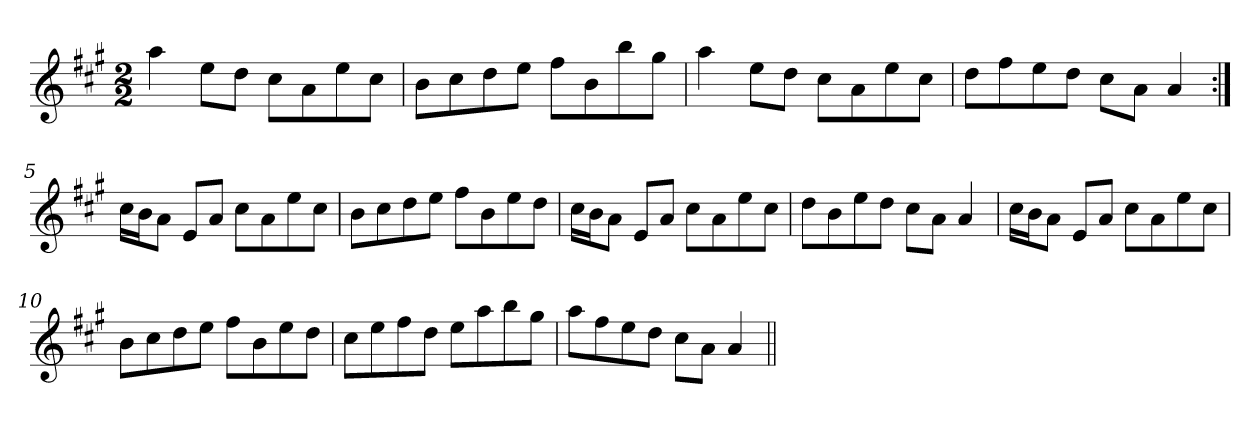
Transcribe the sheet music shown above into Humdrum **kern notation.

**kern
*part1
*staff1
*clefG2
*k[f#c#g#]
*A:
*M2/2
=1
4aa\
8ee\L
8dd\J
8cc#\L
8a\
8ee\
8cc#\J
=2
8b\L
8cc#\
8dd\
8ee\J
8ff#\L
8b\
8bb\
8gg#\J
=3
4aa\
8ee\L
8dd\J
8cc#\L
8a\
8ee\
8cc#\J
=4
8dd\L
8ff#\
8ee\
8dd\J
8cc#\L
8a\J
4a/
=5:|!
16cc#\LL
16b\J
8a\J
8e/L
8a/J
8cc#\L
8a\
8ee\
8cc#\J
!!LO:LB:g=z
=6
8b\L
8cc#\
8dd\
8ee\J
8ff#\L
8b\
8ee\
8dd\J
=7
16cc#\LL
16b\J
8a\J
8e/L
8a/J
8cc#\L
8a\
8ee\
8cc#\J
=8
8dd\L
8b\
8ee\
8dd\J
8cc#\L
8a\J
4a/
=9
16cc#\LL
16b\J
8a\J
8e/L
8a/J
8cc#\L
8a\
8ee\
8cc#\J
=10
8b\L
8cc#\
8dd\
8ee\J
8ff#\L
8b\
8ee\
8dd\J
!!LO:LB:g=z
=11
8cc#\L
8ee\
8ff#\
8dd\J
8ee\L
8aa\
8bb\
8gg#\J
=12
8aa\L
8ff#\
8ee\
8dd\J
8cc#\L
8a\J
4a/
=||
*-
